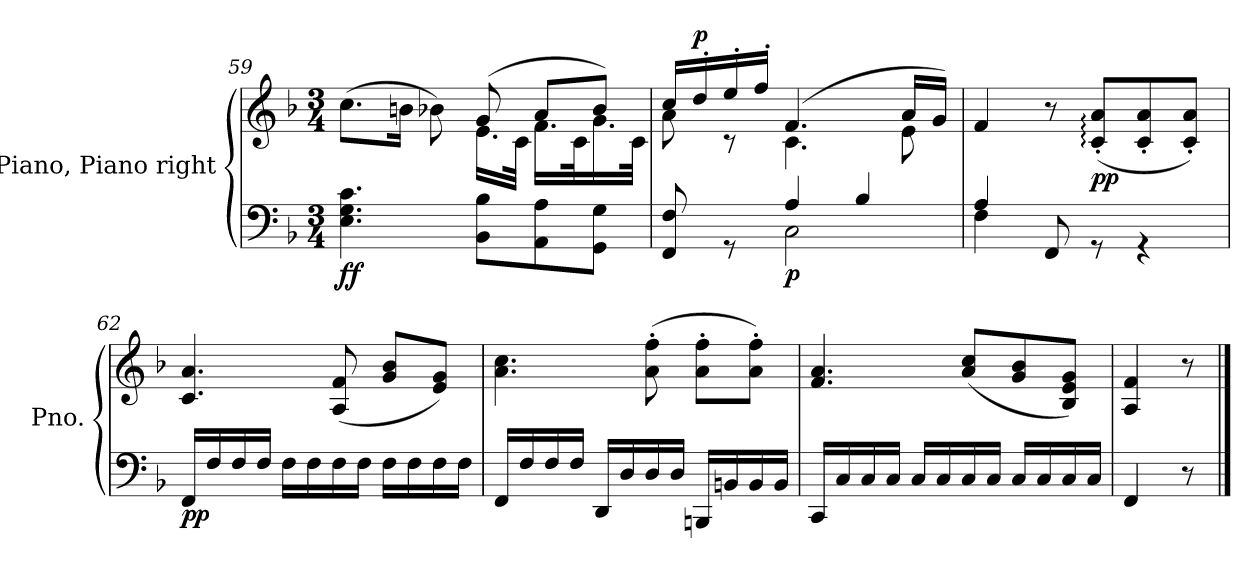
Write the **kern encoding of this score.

**kern	**kern	**dynam
*part1	*part1	*part1
*staff2	*staff1	*staff1/2
*I"Piano, Piano right	*	*
*I'Pno.	*	*
*clefF4	*clefG2	*
*k[b-]	*k[b-]	*
*M3/4	*M3/4	*
=59	=59	=59
*	*^	*
!	!	!	!LO:DY:b=2
!	!	!	!LO:DY:n=1:b
4.E\ 4.G\ 4.c\	(>8.cc\L	4.ryy	f f
.	16bn\Jk	.	.
.	8b-X\)	.	.
8BB-\ 8B-\L	(>8g/	16.e\LL	.
.	.	32c\JJk	.
8AA\ 8A\	8a/L	16.f\LL	.
.	.	32c\K	.
8GG\ 8G\J	8b-/J)	16.g\	.
.	.	32c\JJk	.
=60	=60	=60	=60
*^	*	*	*
8FF/ 8F/	4ryy	16cc/LL	8a\	.
!	!	!	!	!LO:DY:a
.	.	16dd'/	.	p
8rGG	.	16ee'/	8r	.
.	.	16ff'/JJ	.	.
!	!	!	!	!LO:DY:b=2
4A/	2C\	(>4.f/	4.c\	p
4B-/	.	.	.	.
.	.	16a/LL	8e\	.
.	.	16g/JJ)	.	.
*	*	*v	*v	*
=61	=61	=61	=61
4A/	4F\	4f/	.
8FF/	2ryy	8r	.
!	!	!	!LO:DY:b
8rGG	.	(<8c/:' 8a/:'L	pp
4rGG	.	8c/' 8a/'	.
.	.	8c/' 8a/'J)	.
*v	*v	*	*
=62	=62	=62
!	!	!LO:DY:b=2
16FF/LL	4.c/ 4.a/	pp
16F/	.	.
16F/	.	.
16F/JJ	.	.
16F\LL	.	.
16F\	.	.
16F\	(<8A/ 8f/	.
16F\JJ	.	.
16F\LL	8g/ 8b-/L	.
16F\	.	.
16F\	8e/ 8g/J)	.
16F\JJ	.	.
=63	=63	=63
16FF/LL	4.a\ 4.cc\	.
16F/	.	.
16F/	.	.
16F/JJ	.	.
16DD/LL	.	.
16D/	.	.
16D/	(>8a\' 8ff\'	.
16D/JJ	.	.
16BBBn/LL	8a\' 8ff\'L	.
16BBn/	.	.
16BB/	8a\' 8ff\'J)	.
16BB/JJ	.	.
=64	=64	=64
16CC/LL	4.f/ 4.a/	.
16C/	.	.
16C/	.	.
16C/JJ	.	.
16C/LL	.	.
16C/	.	.
16C/	(<8a/ 8cc/L	.
16C/JJ	.	.
16C/LL	8g/ 8b-/	.
16C/	.	.
16C/	8B-/ 8e/ 8g/J)	.
16C/JJ	.	.
=65	=65	=65
4FF/	4A/ 4f/	.
8r	8r	.
==	==	==
*-	*-	*-
